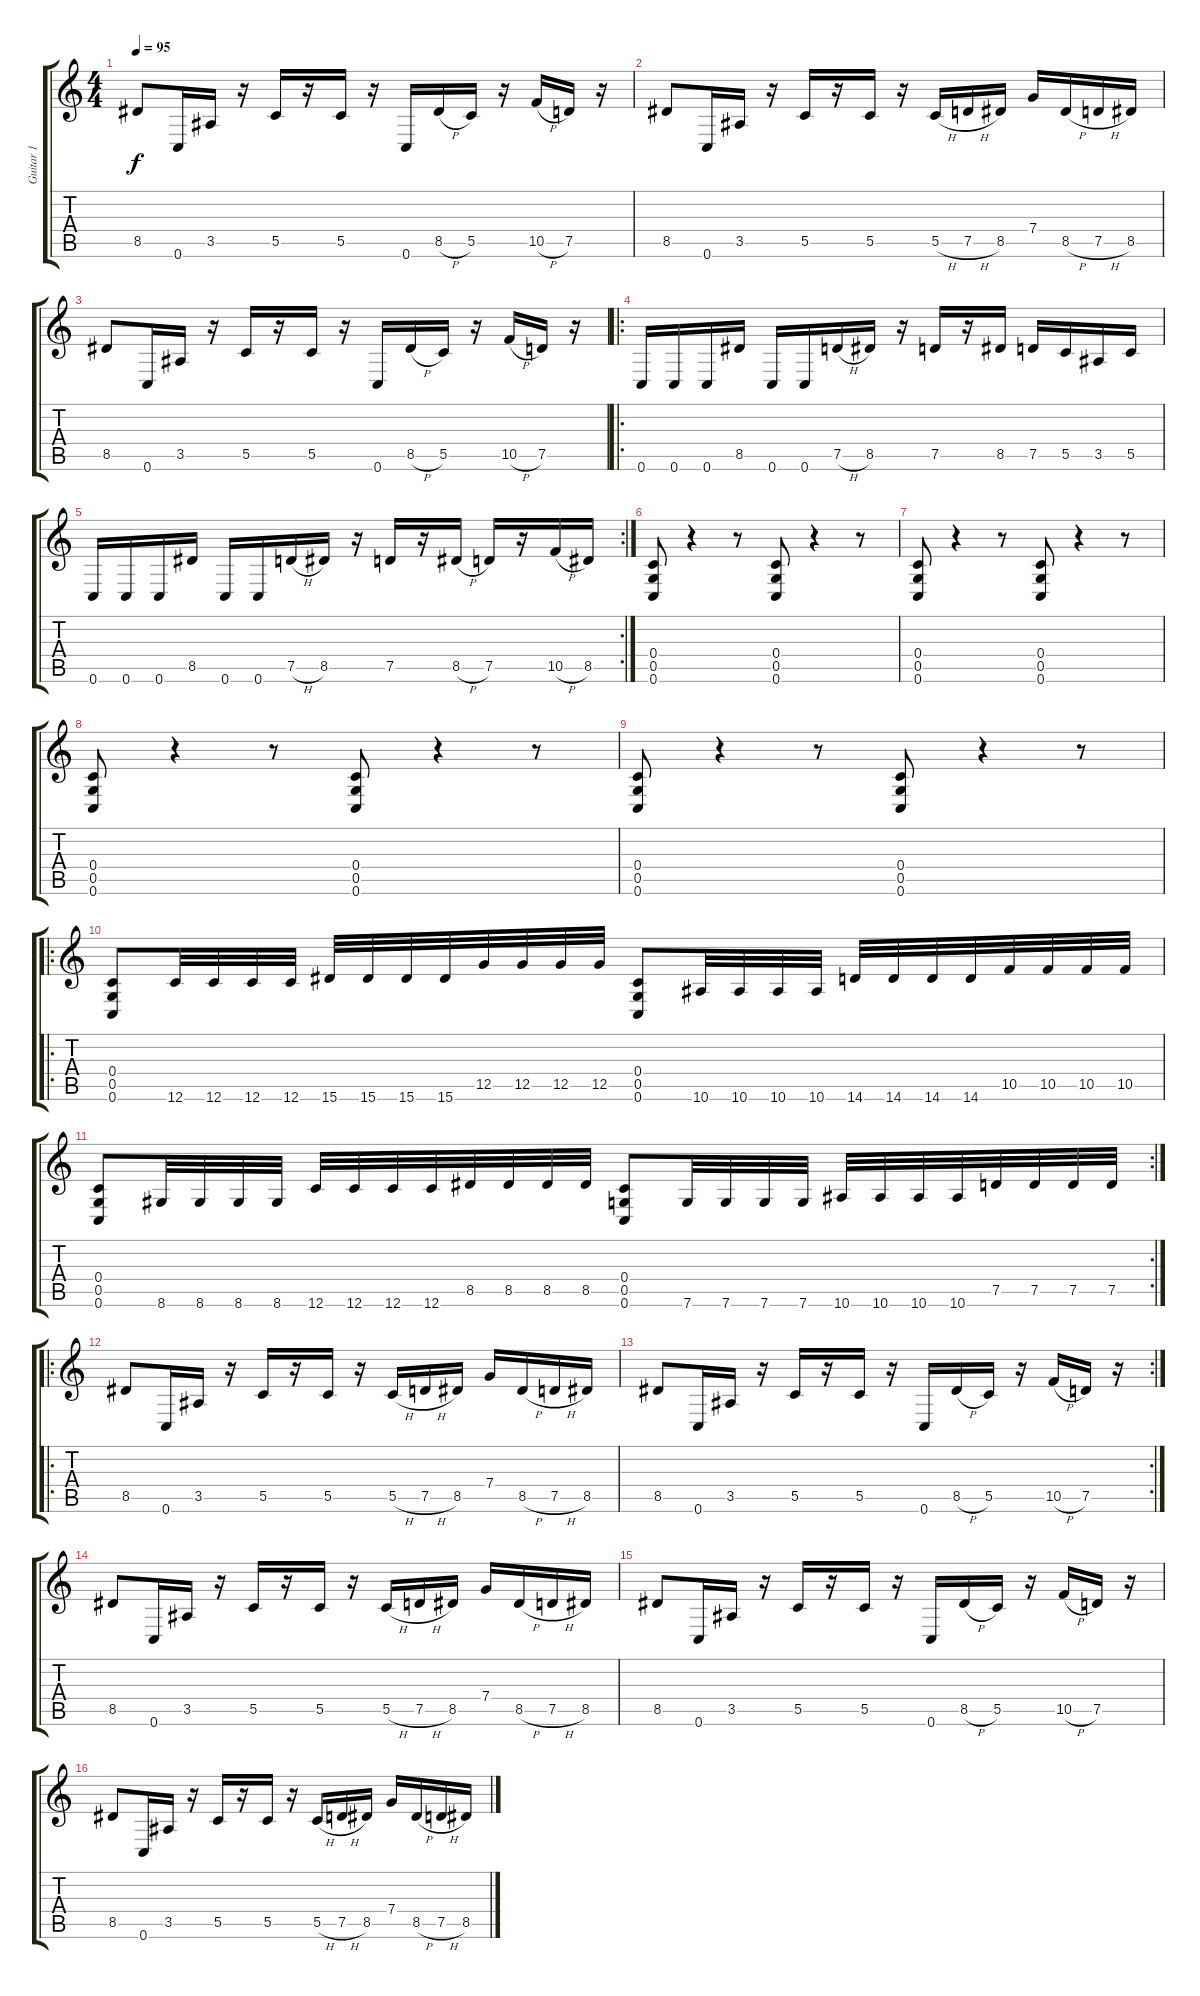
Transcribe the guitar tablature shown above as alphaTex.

\track ("Guitar 1" "Guitar 1") {instrument distortionguitar}
\staff {score tabs}
\tuning (D4 A3 F3 C3 G2 C2) {hide}
\ts (4 4)
\tempo 95
\clef g2
\ks c
8.5.8{dy f} 0.6.16 3.5.16 r.16 5.5.16 r.16 5.5.16 r.16 0.6.16 8.5{h}.16 5.5.16 r.16 10.5{h}.16 7.5.16 r.16 |
8.5.8 0.6.16 3.5.16 r.16 5.5.16 r.16 5.5.16 r.16 5.5{h}.16 7.5{h}.16 8.5.16 7.4.16 8.5{h}.16 7.5{h}.16 8.5.16 |
8.5.8 0.6.16 3.5.16 r.16 5.5.16 r.16 5.5.16 r.16 0.6.16 8.5{h}.16 5.5.16 r.16 10.5{h}.16 7.5.16 r.16 |
\ro
0.6.16 0.6.16 0.6.16 8.5.16 0.6.16 0.6.16 7.5{h}.16 8.5.16 r.16 7.5.16 r.16 8.5.16 7.5.16 5.5.16 3.5.16 5.5.16 |
\rc 2
0.6.16 0.6.16 0.6.16 8.5.16 0.6.16 0.6.16 7.5{h}.16 8.5.16 r.16 7.5.16 r.16 8.5{h}.16 7.5.16 r.16 10.5{h}.16 8.5.16 |
(0.4 0.5 0.6).8 r.4 r.8 (0.4 0.5 0.6).8 r.4 r.8 |
(0.4 0.5 0.6).8 r.4 r.8 (0.4 0.5 0.6).8 r.4 r.8 |
(0.4 0.5 0.6).8 r.4 r.8 (0.4 0.5 0.6).8 r.4 r.8 |
(0.4 0.5 0.6).8 r.4 r.8 (0.4 0.5 0.6).8 r.4 r.8 |
\ro
(0.4 0.5 0.6).8 12.6.32 12.6.32 12.6.32 12.6.32 15.6.32 15.6.32 15.6.32 15.6.32 12.5.32 12.5.32 12.5.32 12.5.32 (0.4 0.5 0.6).8 10.6.32 10.6.32 10.6.32 10.6.32 14.6.32 14.6.32 14.6.32 14.6.32 10.5.32 10.5.32 10.5.32 10.5.32 |
\rc 2
(0.4 0.5 0.6).8 8.6.32 8.6.32 8.6.32 8.6.32 12.6.32 12.6.32 12.6.32 12.6.32 8.5.32 8.5.32 8.5.32 8.5.32 (0.4 0.5 0.6).8 7.6.32 7.6.32 7.6.32 7.6.32 10.6.32 10.6.32 10.6.32 10.6.32 7.5.32 7.5.32 7.5.32 7.5.32 |
\ro
8.5.8 0.6.16 3.5.16 r.16 5.5.16 r.16 5.5.16 r.16 5.5{h}.16 7.5{h}.16 8.5.16 7.4.16 8.5{h}.16 7.5{h}.16 8.5.16 |
\rc 2
8.5.8 0.6.16 3.5.16 r.16 5.5.16 r.16 5.5.16 r.16 0.6.16 8.5{h}.16 5.5.16 r.16 10.5{h}.16 7.5.16 r.16 |
8.5.8 0.6.16 3.5.16 r.16 5.5.16 r.16 5.5.16 r.16 5.5{h}.16 7.5{h}.16 8.5.16 7.4.16 8.5{h}.16 7.5{h}.16 8.5.16 |
8.5.8 0.6.16 3.5.16 r.16 5.5.16 r.16 5.5.16 r.16 0.6.16 8.5{h}.16 5.5.16 r.16 10.5{h}.16 7.5.16 r.16 |
8.5.8 0.6.16 3.5.16 r.16 5.5.16 r.16 5.5.16 r.16 5.5{h}.16 7.5{h}.16 8.5.16 7.4.16 8.5{h}.16 7.5{h}.16 8.5.16
